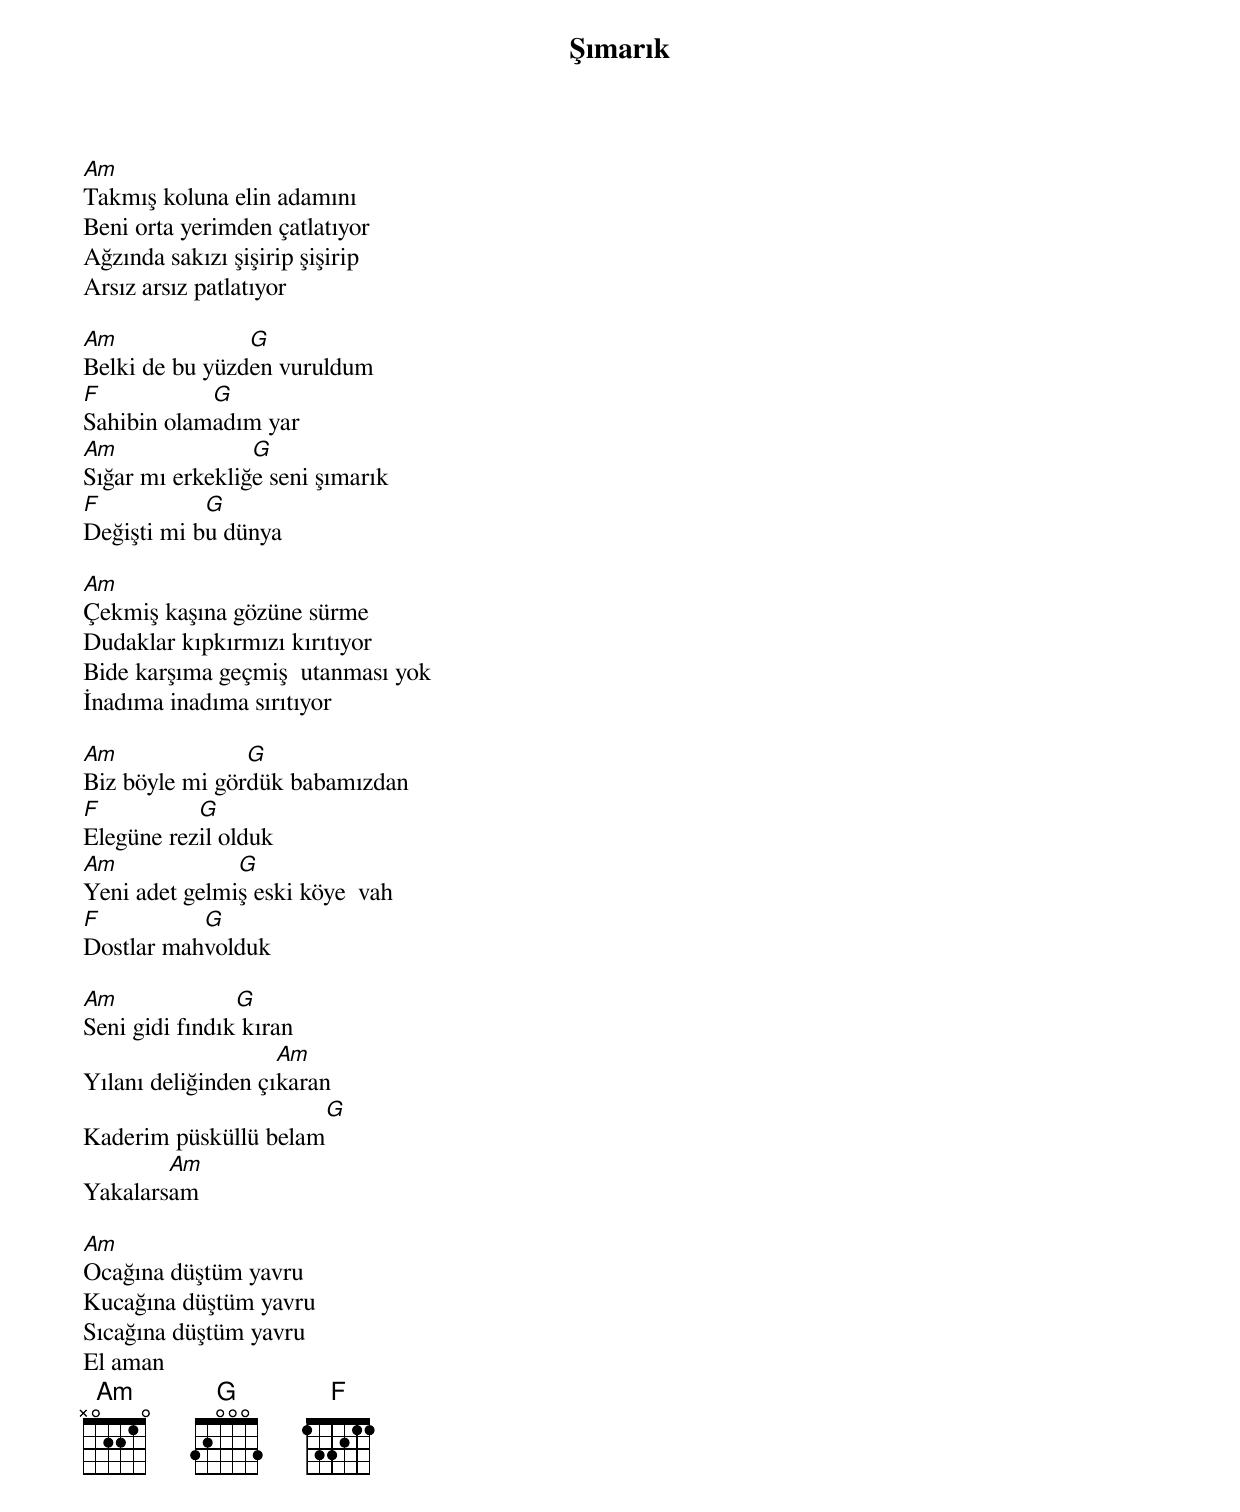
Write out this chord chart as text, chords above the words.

{title: Şımarık}
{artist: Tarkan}

Am
Takmış koluna elin adamını
Beni orta yerimden çatlatıyor
Ağzında sakızı şişirip şişirip
Arsız arsız patlatıyor

Am              G
Belki de bu yüzden vuruldum
F           G
Sahibin olamadım yar
Am               G
Sığar mı erkekliğe seni şımarık
F           G
Değişti mi bu dünya

Am
Çekmiş kaşına gözüne sürme
Dudaklar kıpkırmızı kırıtıyor
Bide karşıma geçmiş  utanması yok
İnadıma inadıma sırıtıyor

Am              G
Biz böyle mi gördük babamızdan
F          G
Elegüne rezil olduk
Am             G
Yeni adet gelmiş eski köye  vah
F          G
Dostlar mahvolduk

Am              G
Seni gidi fındık kıran
                    Am
Yılanı deliğinden çıkaran
                      G
Kaderim püsküllü belam
        Am
Yakalarsam

Am
Ocağına düştüm yavru
Kucağına düştüm yavru
Sıcağına düştüm yavru
El aman
